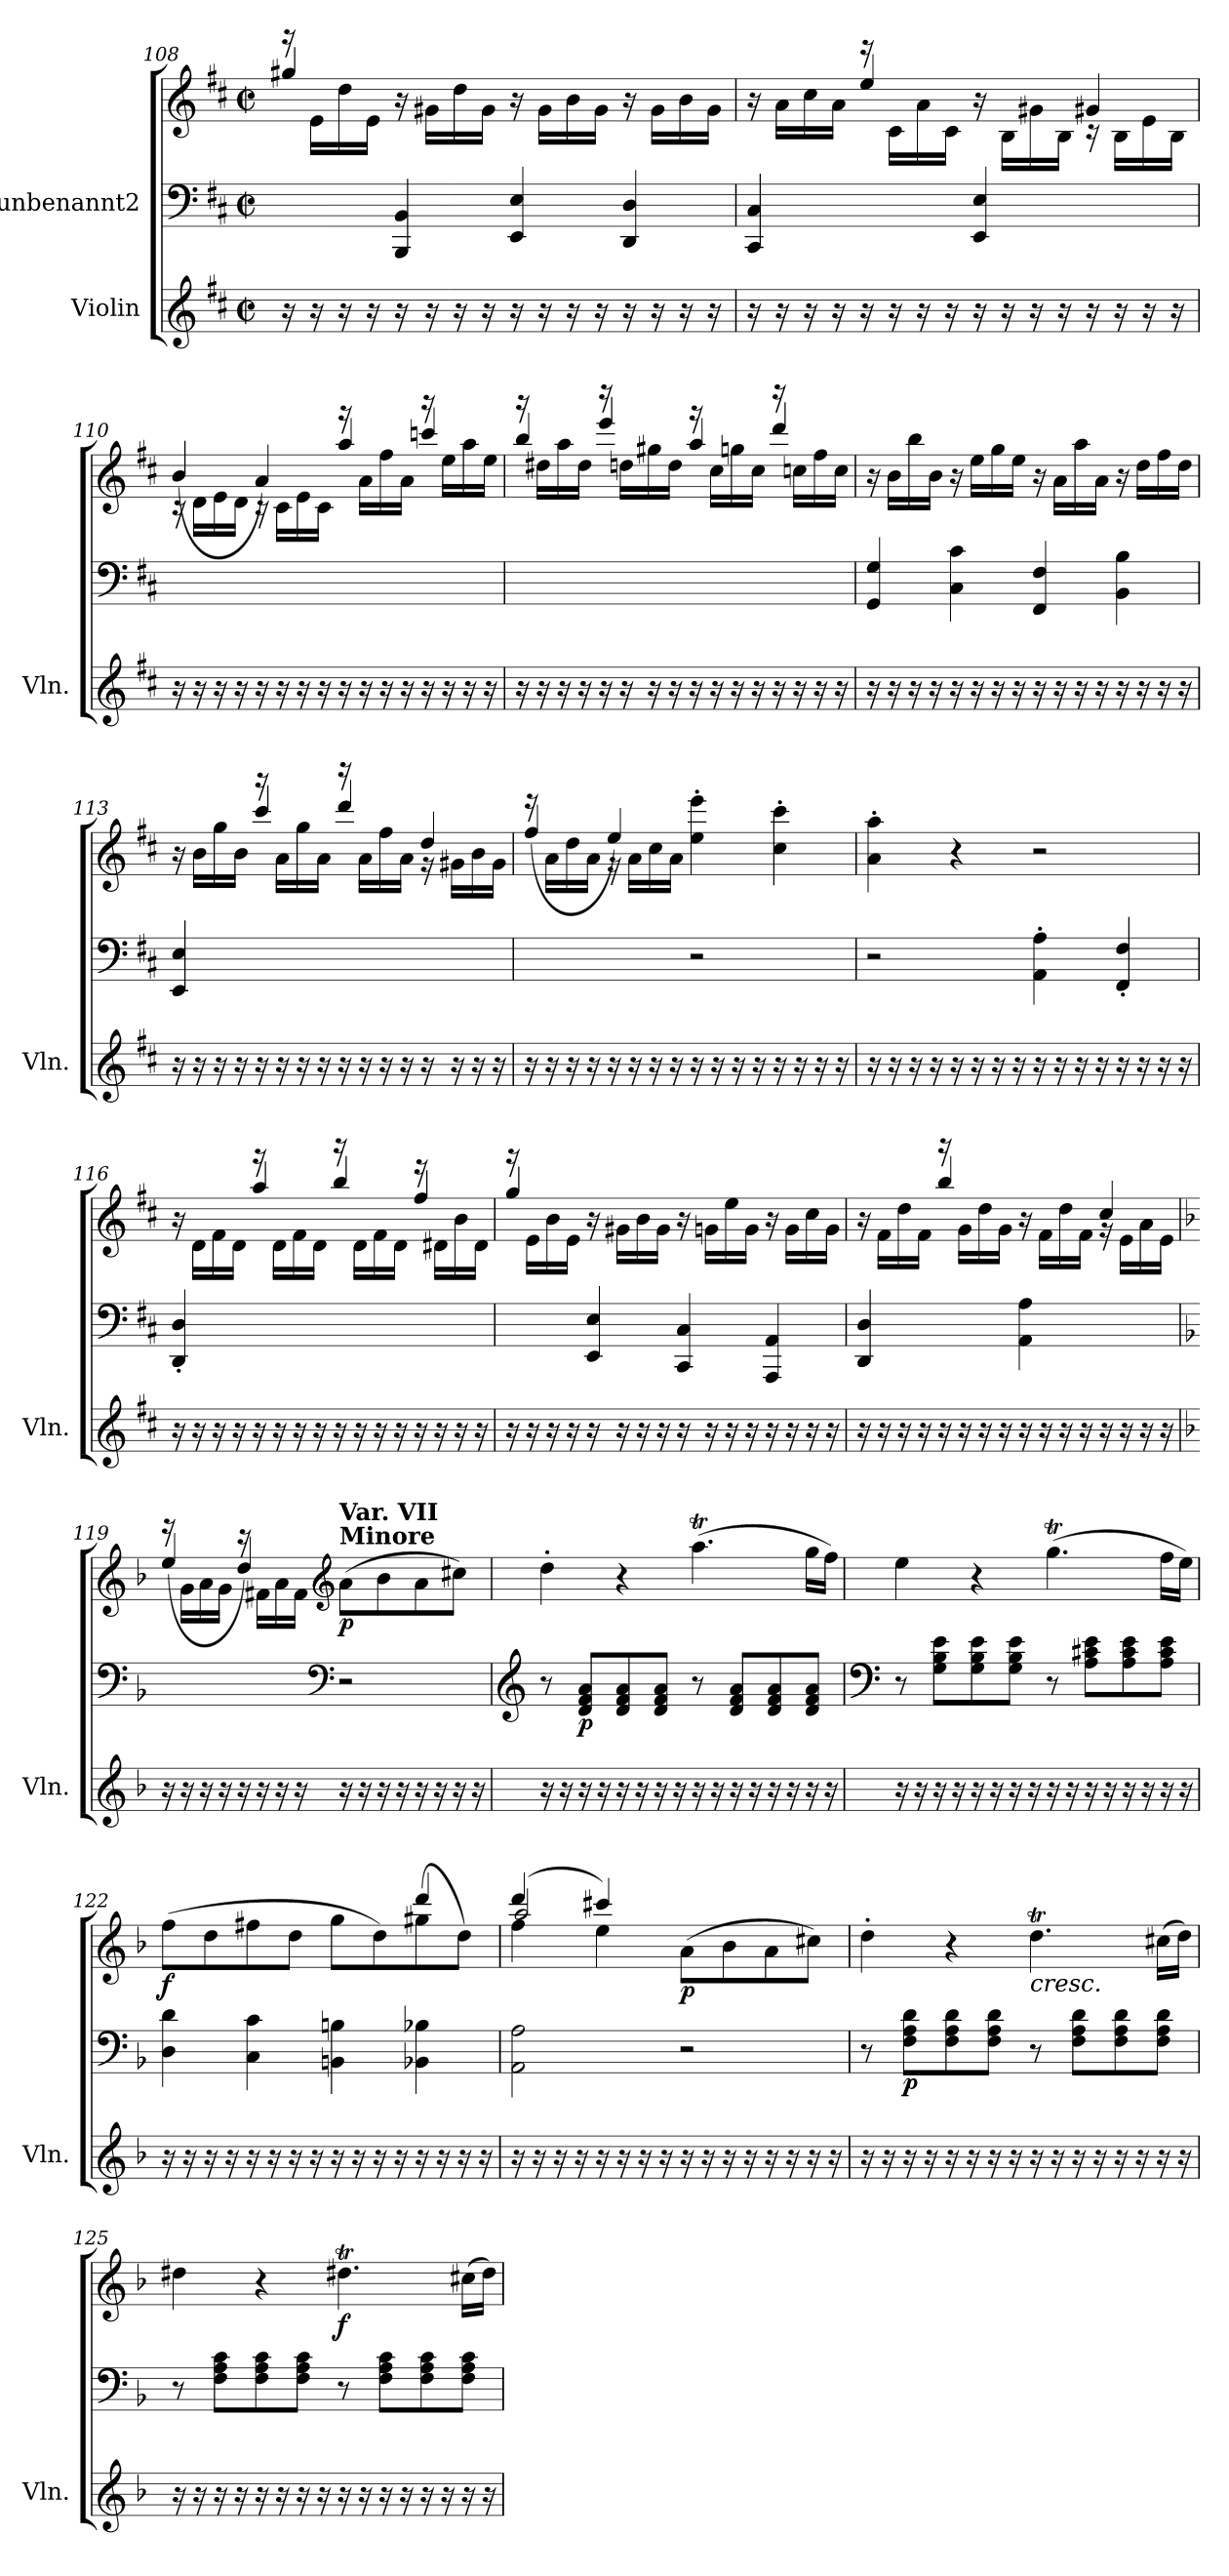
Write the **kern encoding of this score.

**kern	**kern	**kern	**dynam
*part2	*part1	*part1	*part1
*staff3	*staff2	*staff1	*staff1/2
*I"Violin	*I"unbenannt2	*	*
*I'Vln.	*	*	*
!!LO:PB:g=z
*clefG2	*clefF4	*clefG2	*
*k[f#c#]	*k[f#c#]	*k[f#c#]	*
*M2/2	*M2/2	*M2/2	*
*met(c|)	*met(c|)	*met(c|)	*
=108	=108	=108	=108
*	*	*^	*
16r	4ryy	16r	4gg#X/	.
16r	.	16e\LL	.	.
16r	.	16dd\	.	.
16r	.	16e\JJ	.	.
16r	4BBB/ 4BB/	16r	2.ryy	.
16r	.	16g#X\LL	.	.
16r	.	16dd\	.	.
16r	.	16g#\JJ	.	.
16r	4EE/ 4E/	16r	.	.
16r	.	16g#\LL	.	.
16r	.	16b\	.	.
16r	.	16g#\JJ	.	.
16r	4DD/ 4D/	16r	.	.
16r	.	16g#\LL	.	.
16r	.	16b\	.	.
16r	.	16g#\JJ	.	.
=109	=109	=109	=109	=109
16r	4CC#/ 4C#/	16r	4ryy	.
16r	.	16a\LL	.	.
16r	.	16cc#\	.	.
16r	.	16a\JJ	.	.
16r	4ryy	16r	4ee/	.
16r	.	16c#\LL	.	.
16r	.	16a\	.	.
16r	.	16c#\JJ	.	.
16r	4EE/ 4E/	16r	4ryy	.
16r	.	16B\LL	.	.
16r	.	16g#X\	.	.
16r	.	16B\JJ	.	.
16r	4ryy	16rc	4g#X/	.
16r	.	16B\LL	.	.
16r	.	16e\	.	.
16r	.	16B\JJ	.	.
=110	=110	=110	=110	=110
16r	1ryy	16rc	(<4b/	.
16r	.	16d\LL	.	.
16r	.	16e\	.	.
16r	.	16d\JJ	.	.
16r	.	16rc	4a/)	.
16r	.	16c#\LL	.	.
16r	.	16e\	.	.
16r	.	16c#\JJ	.	.
16r	.	16r	4aa/	.
16r	.	16a\LL	.	.
16r	.	16ff#\	.	.
16r	.	16a\JJ	.	.
16r	.	16r	4cccn/	.
16r	.	16ee\LL	.	.
16r	.	16aa\	.	.
16r	.	16ee\JJ	.	.
!!LO:LB:g=z	!!
=111	=111	=111	=111	=111
16r	1ryy	16r	4bb/	.
16r	.	16dd#X\LL	.	.
16r	.	16aa\	.	.
16r	.	16dd#\JJ	.	.
16r	.	16r	4eee/	.
16r	.	16ddn\LL	.	.
16r	.	16gg#X\	.	.
16r	.	16dd\JJ	.	.
16r	.	16r	4aa/	.
16r	.	16cc#\LL	.	.
16r	.	16ggn\	.	.
16r	.	16cc#\JJ	.	.
16r	.	16r	4ddd/	.
16r	.	16ccn\LL	.	.
16r	.	16ff#\	.	.
16r	.	16cc\JJ	.	.
*	*	*v	*v	*
=112	=112	=112	=112
16r	4GG/ 4G/	16r	.
16r	.	16b\LL	.
16r	.	16bb\	.
16r	.	16b\JJ	.
16r	4C#\ 4c#\	16r	.
16r	.	16ee\LL	.
16r	.	16gg\	.
16r	.	16ee\JJ	.
16r	4FF#/ 4F#/	16r	.
16r	.	16a\LL	.
16r	.	16aa\	.
16r	.	16a\JJ	.
16r	4BB\ 4B\	16r	.
16r	.	16dd\LL	.
16r	.	16ff#\	.
16r	.	16dd\JJ	.
!!LO:LB:g=z
=113	=113	=113	=113
*	*	*^	*
16r	4EE/ 4E/	16r	4ryy	.
16r	.	16b\LL	.	.
16r	.	16gg\	.	.
16r	.	16b\JJ	.	.
16r	2.ryy	16r	4ccc#/	.
16r	.	16a\LL	.	.
16r	.	16gg\	.	.
16r	.	16a\JJ	.	.
16r	.	16r	4ddd/	.
16r	.	16a\LL	.	.
16r	.	16ff#\	.	.
16r	.	16a\JJ	.	.
16r	.	16rg	4dd/	.
16r	.	16g#X\LL	.	.
16r	.	16b\	.	.
16r	.	16g#\JJ	.	.
=114	=114	=114	=114	=114
16r	2ryy	16r	(>4ff#/	.
16r	.	16a\LL	.	.
16r	.	16dd\	.	.
16r	.	16a\JJ	.	.
16r	.	16rg	4ee/)	.
16r	.	16a\LL	.	.
16r	.	16cc#\	.	.
16r	.	16a\JJ	.	.
16r	2r	4ee\' 4eee\'	2ryy	.
16r	.	.	.	.
16r	.	.	.	.
16r	.	.	.	.
16r	.	4cc#\' 4ccc#\'	.	.
16r	.	.	.	.
16r	.	.	.	.
16r	.	.	.	.
*	*	*v	*v	*
=115	=115	=115	=115
16r	2r	4a\' 4aa\'	.
16r	.	.	.
16r	.	.	.
16r	.	.	.
16r	.	4r	.
16r	.	.	.
16r	.	.	.
16r	.	.	.
16r	4AA\' 4A\'	2r	.
16r	.	.	.
16r	.	.	.
16r	.	.	.
16r	4FF#/' 4F#/'	.	.
16r	.	.	.
16r	.	.	.
16r	.	.	.
!!LO:LB:g=z
=116	=116	=116	=116
*	*	*^	*
16r	4DD/' 4D/'	16r	4ryy	.
16r	.	16d\LL	.	.
16r	.	16f#\	.	.
16r	.	16d\JJ	.	.
16r	2.ryy	16r	4aa/	.
16r	.	16d\LL	.	.
16r	.	16f#\	.	.
16r	.	16d\JJ	.	.
16r	.	16r	4bb/	.
16r	.	16d\LL	.	.
16r	.	16f#\	.	.
16r	.	16d\JJ	.	.
16r	.	16r	4ff#/	.
16r	.	16d#X\LL	.	.
16r	.	16b\	.	.
16r	.	16d#\JJ	.	.
=117	=117	=117	=117	=117
16r	4ryy	16r	4gg/	.
16r	.	16e\LL	.	.
16r	.	16b\	.	.
16r	.	16e\JJ	.	.
16r	4EE/ 4E/	16r	2.ryy	.
16r	.	16g#X\LL	.	.
16r	.	16b\	.	.
16r	.	16g#\JJ	.	.
16r	4CC#/ 4C#/	16r	.	.
16r	.	16gn\LL	.	.
16r	.	16ee\	.	.
16r	.	16g\JJ	.	.
16r	4AAA/ 4AA/	16r	.	.
16r	.	16g\LL	.	.
16r	.	16cc#\	.	.
16r	.	16g\JJ	.	.
!!LO:PB:g=z	!!
=118	=118	=118	=118	=118
16r	4DD/ 4D/	16r	4ryy	.
16r	.	16f#\LL	.	.
16r	.	16dd\	.	.
16r	.	16f#\JJ	.	.
16r	4ryy	16r	4bb/	.
16r	.	16g\LL	.	.
16r	.	16dd\	.	.
16r	.	16g\JJ	.	.
16r	4AA\ 4A\	16r	4ryy	.
16r	.	16f#\LL	.	.
16r	.	16dd\	.	.
16r	.	16f#\JJ	.	.
16r	4ryy	16rg	4cc#/	.
16r	.	16e\LL	.	.
16r	.	16a\	.	.
16r	.	16e\JJ	.	.
=119	=119	=119	=119	=119
*k[b-]	*k[b-]	*k[b-]	*	*
16r	2ryy	16r	(<4ee/	.
16r	.	16g\LL	.	.
16r	.	16a\	.	.
16r	.	16g\JJ	.	.
16r	.	16r	4dd/)	.
16r	.	16f#X\LL	.	.
16r	.	16a\	.	.
16r	.	16f#\JJ	.	.
*	*clefF4	*clefG2	*	*
!	!	!LO:TX:a:B:t=Minore	!	!
!	!	!LO:TX:a:B:t=Var. VII	!	!
!	!	!	!	!LO:DY:b
16r	2r	(>8a\L	2ryy	p
16r	.	.	.	.
16r	.	8b-\	.	.
16r	.	.	.	.
16r	.	8a\	.	.
16r	.	.	.	.
16r	.	8cc#X\J)	.	.
16r	.	.	.	.
*	*	*v	*v	*
=120	=120	=120	=120
*	*clefG2	*	*
16r	8r	4dd'\	.
16r	.	.	.
!	!	!	!LO:DY:b=2
16r	8d/ 8f/ 8a/L	.	p
16r	.	.	.
16r	8d/ 8f/ 8a/	4r	.
16r	.	.	.
16r	8d/ 8f/ 8a/J	.	.
16r	.	.	.
16r	8r	(>4.aat\	.
16r	.	.	.
16r	8d/ 8f/ 8a/L	.	.
16r	.	.	.
16r	8d/ 8f/ 8a/	.	.
16r	.	.	.
16r	8d/ 8f/ 8a/J	16gg\LL	.
16r	.	16ff\JJ)	.
!!LO:LB:g=z
=121	=121	=121	=121
*	*clefF4	*	*
16r	8r	4ee\	.
16r	.	.	.
16r	8G\ 8B-\ 8e\L	.	.
16r	.	.	.
16r	8G\ 8B-\ 8e\	4r	.
16r	.	.	.
16r	8G\ 8B-\ 8e\J	.	.
16r	.	.	.
16r	8r	(>4.ggT\	.
16r	.	.	.
16r	8A\ 8c#X\ 8e\L	.	.
16r	.	.	.
16r	8A\ 8c#\ 8e\	.	.
16r	.	.	.
16r	8A\ 8c#\ 8e\J	16ff\LL	.
16r	.	16ee\JJ)	.
=122	=122	=122	=122
*	*	*^	*
!	!	!	!	!LO:DY:b
16r	4D\ 4d\	(>8ff\L	2.ryy	f
16r	.	.	.	.
16r	.	8dd\	.	.
16r	.	.	.	.
16r	4C\ 4c\	8ff#X\	.	.
16r	.	.	.	.
16r	.	8dd\J	.	.
16r	.	.	.	.
16r	4BBn\ 4Bn\	8gg\L	.	.
16r	.	.	.	.
16r	.	8dd\)	.	.
16r	.	.	.	.
16r	4BB-X\ 4B-X\	(<8gg#X\	4ddd/	.
16r	.	.	.	.
16r	.	8dd\J)	.	.
16r	.	.	.	.
!!LO:LB:g=z
=123	=123	=123	=123	=123
*	*	*	*^	*
16r	2AA\ 2A\	(>4ddd/	2aa/	4ff\	.
16r	.	.	.	.	.
16r	.	.	.	.	.
16r	.	.	.	.	.
16r	.	4ccc#X/)	.	4ee\	.
16r	.	.	.	.	.
16r	.	.	.	.	.
16r	.	.	.	.	.
!	!	!	!	!	!LO:DY:b
16r	2r	(>8a\L	2ryy	2ryy	p
16r	.	.	.	.	.
16r	.	8b-\	.	.	.
16r	.	.	.	.	.
16r	.	8a\	.	.	.
16r	.	.	.	.	.
16r	.	8cc#X\J)	.	.	.
16r	.	.	.	.	.
*	*	*v	*v	*v	*
=124	=124	=124	=124
16r	8r	4dd'\	.
16r	.	.	.
!	!	!	!LO:DY:b=2
16r	8F\ 8A\ 8d\L	.	p
16r	.	.	.
16r	8F\ 8A\ 8d\	4r	.
16r	.	.	.
16r	8F\ 8A\ 8d\J	.	.
16r	.	.	.
!	!	!LO:TX:b:i:t=cresc.	!
16r	8r	4.ddT\	.
16r	.	.	.
16r	8F\ 8A\ 8d\L	.	.
16r	.	.	.
16r	8F\ 8A\ 8d\	.	.
16r	.	.	.
16r	8F\ 8A\ 8d\J	(>16cc#X\LL	.
16r	.	16dd\JJ)	.
=125	=125	=125	=125
16r	8r	4dd#X\	.
16r	.	.	.
16r	8F\ 8A\ 8c\L	.	.
16r	.	.	.
16r	8F\ 8A\ 8c\	4r	.
16r	.	.	.
16r	8F\ 8A\ 8c\J	.	.
16r	.	.	.
!	!	!	!LO:DY:b
16r	8r	4.dd#Xt\	f
16r	.	.	.
16r	8F\ 8A\ 8c\L	.	.
16r	.	.	.
16r	8F\ 8A\ 8c\	.	.
16r	.	.	.
16r	8F\ 8A\ 8c\J	(>16cc#X\LL	.
16r	.	16dd#\JJ)	.
=	=	=	=
*-	*-	*-	*-
